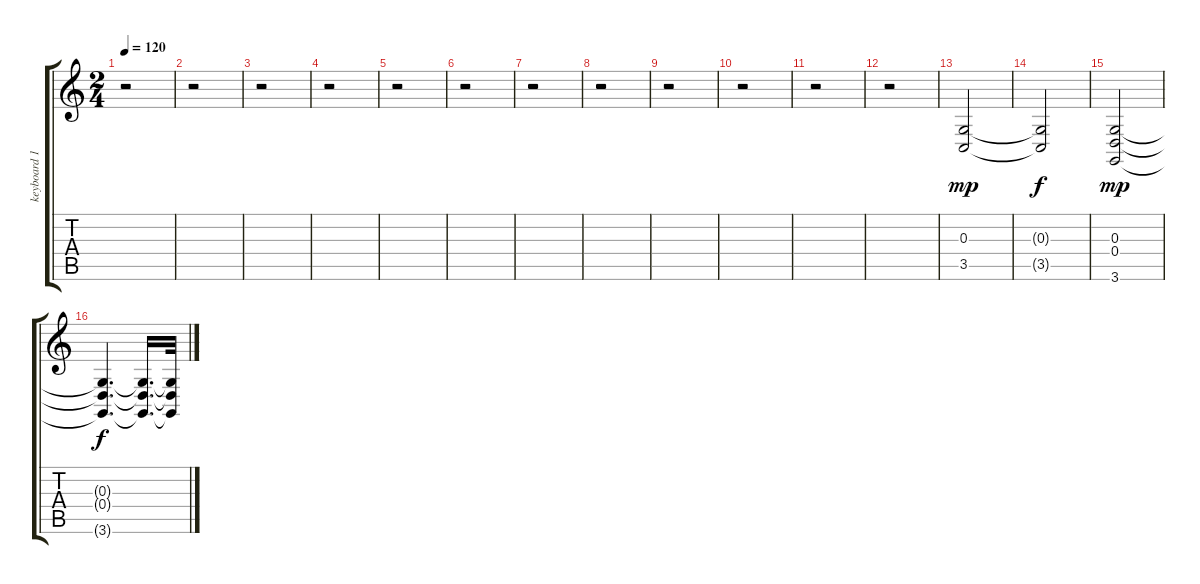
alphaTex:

\track ("keyboard 1.2" "keyboard 1") {instrument synthstrings1}
\staff {score tabs}
\tuning (E4 B3 G3 D3 A2 E2) {hide}
\ts (2 4)
\tempo 120
\clef g2
\ks c
r.2{dy mp} |
r.2 |
r.2 |
r.2 |
r.2 |
r.2 |
r.2 |
r.2 |
r.2 |
r.2 |
r.2 |
r.2 |
(0.3 3.5).2 |
(0.3{t} 3.5{t}).2{dy f} |
(0.3 0.4 3.6).2{dy mp} |
(0.3{t} 0.4{t} 3.6{t}).4{d dy f} (0.3{t} 0.4{t} 3.6{t}).16{d} (0.3{t} 0.4{t} 3.6{t}).32
